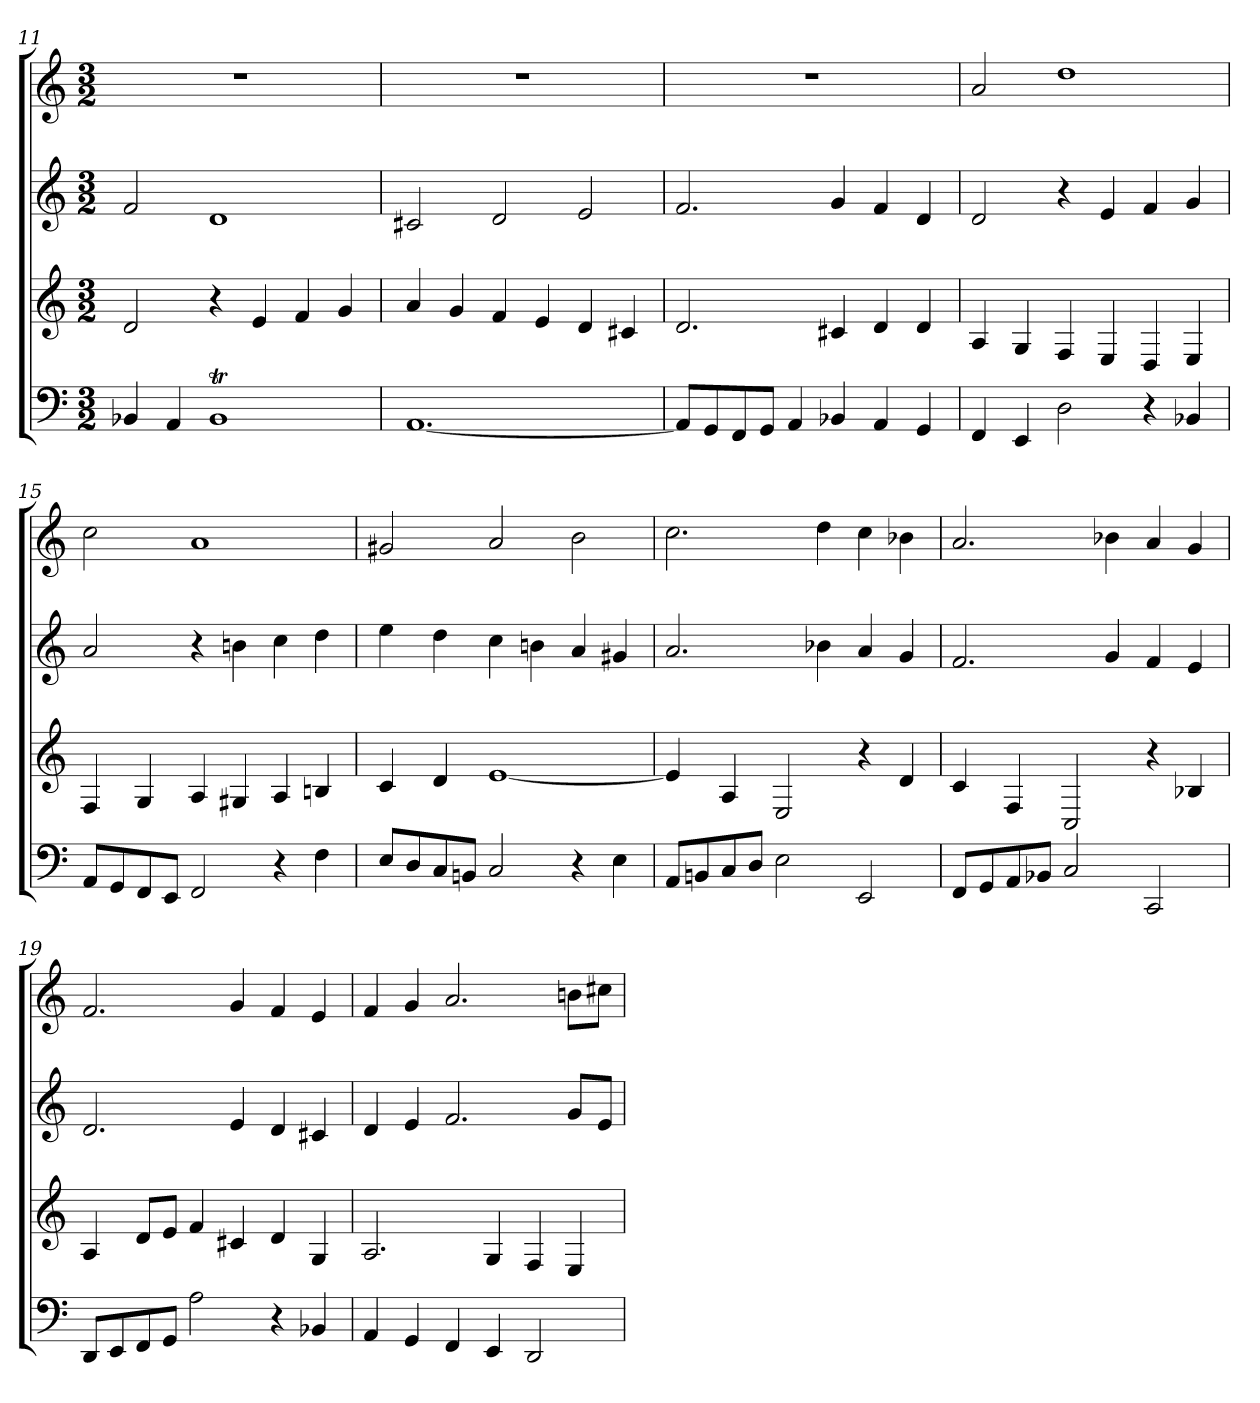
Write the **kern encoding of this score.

**kern	**kern	**kern	**kern
*part4	*part3	*part2	*part1
*staff4	*staff3	*staff2	*staff1
*M3/2	*M3/2	*M3/2	*M3/2
=11	=11	=11	=11
4BB-X	2d	2f	1.r
4AA	.	.	.
1BB-T	4r	1d	.
.	4e	.	.
.	4f	.	.
.	4g	.	.
=12	=12	=12	=12
[1.AA	4a	2c#X	1.r
.	4g	.	.
.	4f	2d	.
.	4e	.	.
.	4d	2e	.
.	4c#X	.	.
=13	=13	=13	=13
8AAL]	2.d	2.f	1.r
8GG	.	.	.
8FF	.	.	.
8GGJ	.	.	.
4AA	.	.	.
4BB-X	4c#X	4g	.
4AA	4d	4f	.
4GG	4d	4d	.
=14	=14	=14	=14
4FF	4A	2d	2a
4EE	4G	.	.
2D	4F	4r	1dd
.	4E	4e	.
4r	4D	4f	.
4BB-X	4E	4g	.
=15	=15	=15	=15
8AAL	4F	2a	2cc
8GG	.	.	.
8FF	4G	.	.
8EEJ	.	.	.
2FF	4A	4r	1a
.	4G#X	4bn	.
4r	4A	4cc	.
4F	4Bn	4dd	.
=16	=16	=16	=16
8EL	4c	4ee	2g#X
8D	.	.	.
8C	4d	4dd	.
8BBnJ	.	.	.
2C	[1e	4cc	2a
.	.	4bn	.
4r	.	4a	2b
4E	.	4g#X	.
=17	=17	=17	=17
8AAL	4e]	2.a	2.cc
8BBn	.	.	.
8C	4A	.	.
8DJ	.	.	.
2E	2E	.	.
.	.	4b-X	4dd
2EE	4r	4a	4cc
.	4d	4g	4b-X
=18	=18	=18	=18
8FFL	4c	2.f	2.a
8GG	.	.	.
8AA	4F	.	.
8BB-XJ	.	.	.
2C	2C	.	.
.	.	4g	4b-X
2CC	4r	4f	4a
.	4B-X	4e	4g
=19	=19	=19	=19
8DDL	4A	2.d	2.f
8EE	.	.	.
8FF	8dL	.	.
8GGJ	8eJ	.	.
2A	4f	.	.
.	4c#X	4e	4g
4r	4d	4d	4f
4BB-X	4G	4c#X	4e
=20	=20	=20	=20
4AA	2.A	4d	4f
4GG	.	4e	4g
4FF	.	2.f	2.a
4EE	4G	.	.
2DD	4F	.	.
.	4E	8gL	8bnL
.	.	8eJ	8cc#XJ
=	=	=	=
*-	*-	*-	*-
